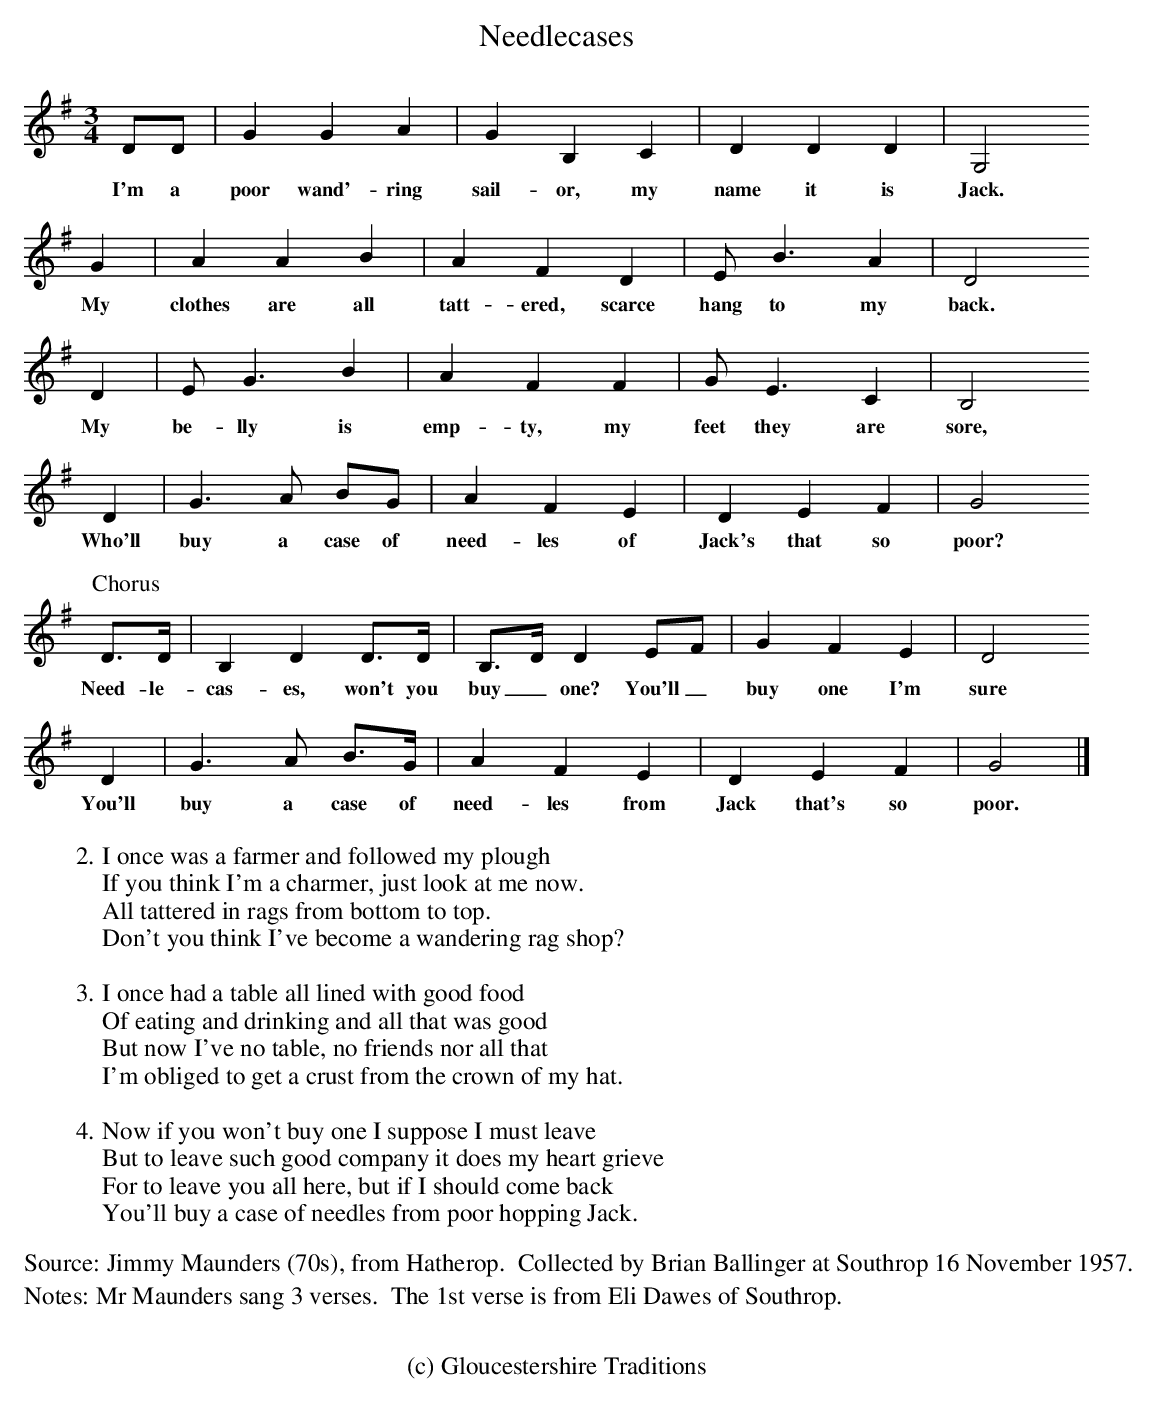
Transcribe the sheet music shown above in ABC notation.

X:1
T: Needlecases
M: 3/4
L: 1/4
K: G
D/D/| GGA | GB,C | DDD | G,2
w:I'm a poor wand'-ring sail-or, my name it is Jack.
G | AAB | AFD |E<BA | D2
w:My clothes are all tatt-ered, scarce hang to my back.
D |E<GB | AFF | G<EC | B,2
w:My be-lly is emp-ty, my feet they are sore,
D| G>A B/2G/2 | AFE | DEF | G2
w:Who'll buy a case of need-les of Jack's that so poor?
%%text
[P:Chorus]D/2>D/2 | B,D D/2>D/2 | B,/2>D/2DE/2F/2 | GFE | D2
w:Need-le-cas-es, won't you buy_ one? You'll_buy one I'm sure
D | G>A B/2>G/2 | AFE | DEF |G2 |]
w:You'll buy a case of need-les from Jack that's so poor.
%%text
%%text
W:2.I once was a farmer and followed my plough
W:If you think I'm a charmer, just look at me now.
W:All tattered in rags from bottom to top.
W:Don't you think I've become a wandering rag shop?
W:
W:3.I once had a table all lined with good food
W:Of eating and drinking and all that was good
W:But now I've no table, no friends nor all that
W:I'm obliged to get a crust from the crown of my hat.
W:
W:4.Now if you won't buy one I suppose I must leave
W:But to leave such good company it does my heart grieve
W:For to leave you all here, but if I should come back
W:You'll buy a case of needles from poor hopping Jack.
W:
